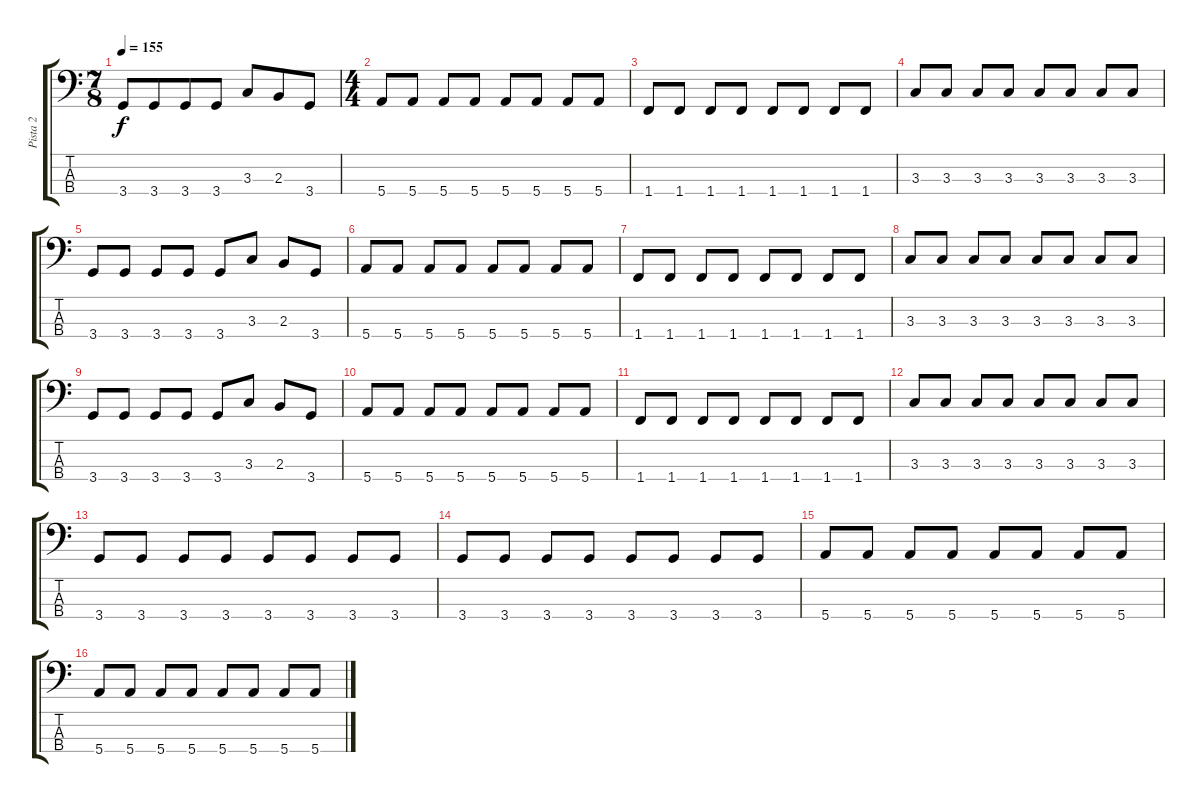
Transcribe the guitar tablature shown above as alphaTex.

\track ("Pista 2" "Pista 2") {instrument electricbassfinger}
\staff {score tabs}
\tuning (G2 D2 A1 E1) {hide}
\ts (7 8)
\tempo 155
\clef f4
\ks c
3.4.8{dy f} 3.4.8 3.4.8 3.4.8 3.3.8 2.3.8 3.4.8 |
\ts (4 4)
5.4.8 5.4.8 5.4.8 5.4.8 5.4.8 5.4.8 5.4.8 5.4.8 |
1.4.8 1.4.8 1.4.8 1.4.8 1.4.8 1.4.8 1.4.8 1.4.8 |
3.3.8 3.3.8 3.3.8 3.3.8 3.3.8 3.3.8 3.3.8 3.3.8 |
3.4.8 3.4.8 3.4.8 3.4.8 3.4.8 3.3.8 2.3.8 3.4.8 |
5.4.8 5.4.8 5.4.8 5.4.8 5.4.8 5.4.8 5.4.8 5.4.8 |
1.4.8 1.4.8 1.4.8 1.4.8 1.4.8 1.4.8 1.4.8 1.4.8 |
3.3.8 3.3.8 3.3.8 3.3.8 3.3.8 3.3.8 3.3.8 3.3.8 |
3.4.8 3.4.8 3.4.8 3.4.8 3.4.8 3.3.8 2.3.8 3.4.8 |
5.4.8 5.4.8 5.4.8 5.4.8 5.4.8 5.4.8 5.4.8 5.4.8 |
1.4.8 1.4.8 1.4.8 1.4.8 1.4.8 1.4.8 1.4.8 1.4.8 |
3.3.8 3.3.8 3.3.8 3.3.8 3.3.8 3.3.8 3.3.8 3.3.8 |
3.4.8 3.4.8 3.4.8 3.4.8 3.4.8 3.4.8 3.4.8 3.4.8 |
3.4.8 3.4.8 3.4.8 3.4.8 3.4.8 3.4.8 3.4.8 3.4.8 |
5.4.8 5.4.8 5.4.8 5.4.8 5.4.8 5.4.8 5.4.8 5.4.8 |
5.4.8 5.4.8 5.4.8 5.4.8 5.4.8 5.4.8 5.4.8 5.4.8
